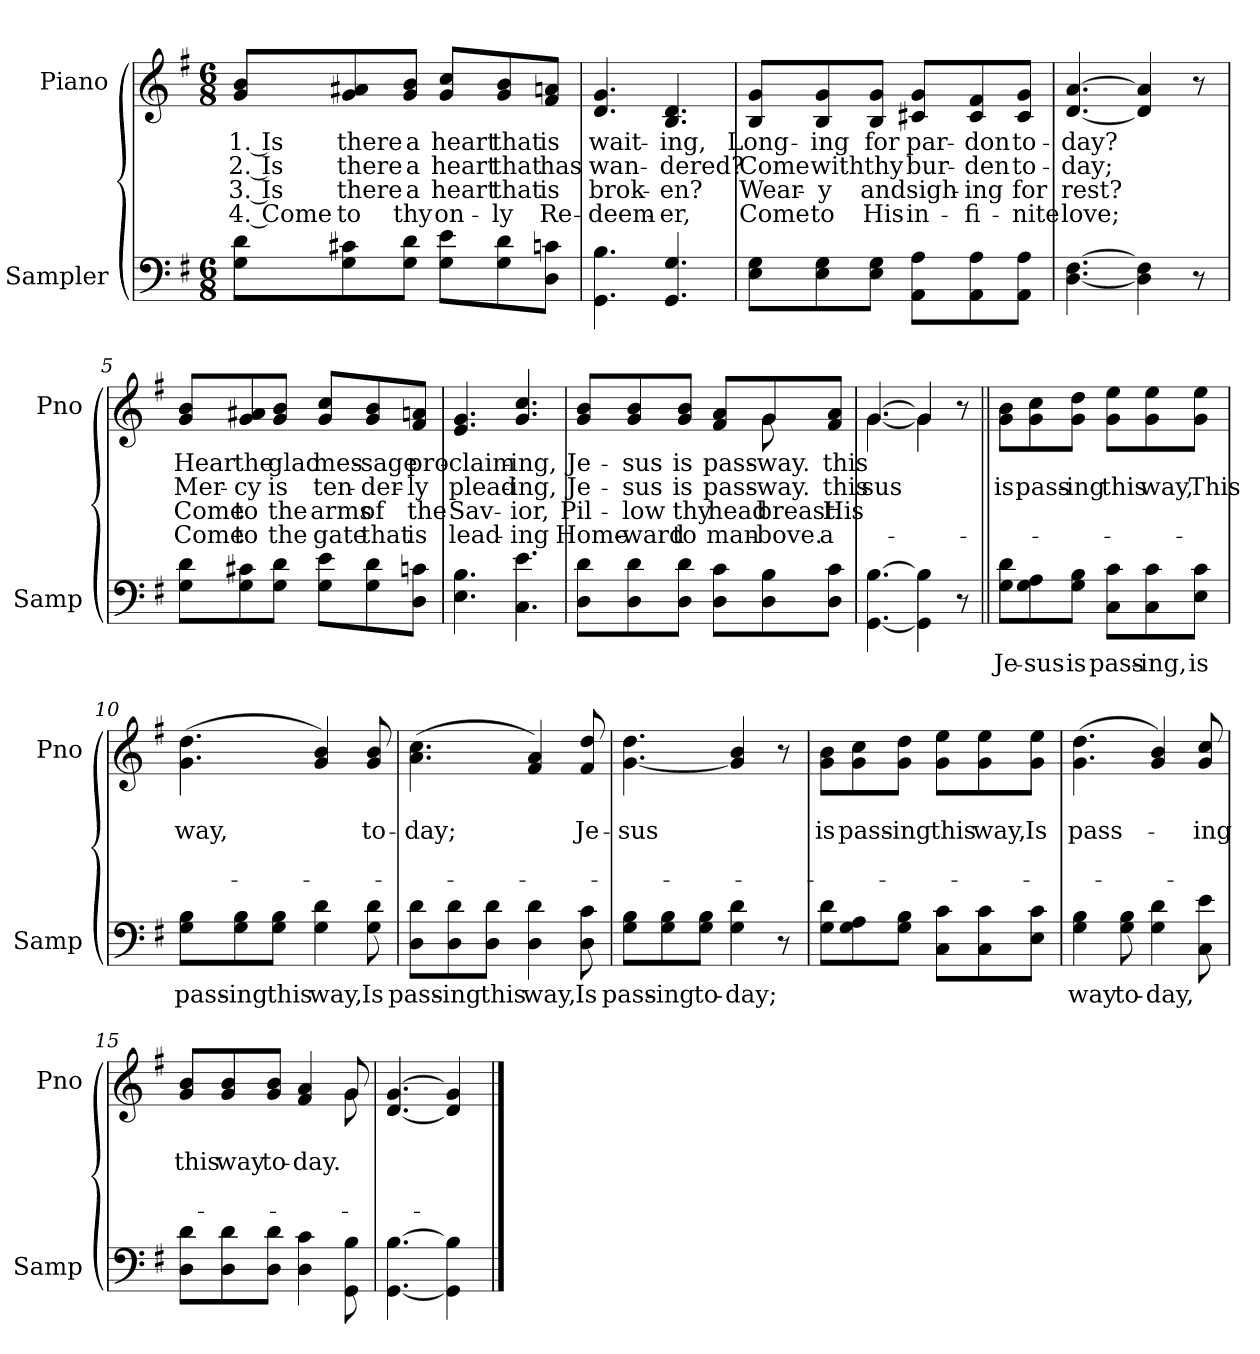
**kern	**text	**kern	**text	**text	**text	**text
*part2	*part2	*part1	*part1	*part1	*part1	*part1
*staff2	*staff2	*staff1	*staff1	*staff1	*staff1	*staff1
*I"Sampler	*	*I"Piano	*	*	*	*
*I'Samp	*	*I'Pno	*	*	*	*
*clefF4	*	*clefG2	*	*	*	*
*k[f#]	*	*k[f#]	*	*	*	*
*G:	*	*G:	*	*	*	*
*M6/8	*	*M6/8	*	*	*	*
=1	=1	=1	=1	=1	=1	=1
8G\ 8d\L	.	8g/ 8b/L	1. Is	2. Is	3. Is	4. Come
8G\ 8c#X\	.	8g/ 8a#X/	there	there	there	to
8G\ 8d\J	.	8g/ 8b/J	a	a	a	thy
8G\ 8e\L	.	8g/ 8cc/L	heart	heart	heart	on-
8G\ 8d\	.	8g/ 8b/	that	that	that	-ly
8D\ 8cn\J	.	8f#/ 8an/J	is	has	is	Re-
=2	=2	=2	=2	=2	=2	=2
4.GG 4.B	.	4.d 4.g	wait-	wan-	brok-	-deem-
4.GG 4.G	.	4.B 4.d	-ing,	-dered?	-en?	-er,
=3	=3	=3	=3	=3	=3	=3
8E\ 8G\L	.	8B/ 8g/L	Long-	Come	Wear-	Come
8E\ 8G\	.	8B/ 8g/	-ing	with	-y	to
8E\ 8G\J	.	8B/ 8g/J	for	thy	and	His
8AA\ 8A\L	.	8c#X/ 8g/L	par-	bur-	sigh-	in-
8AA\ 8A\	.	8c#/ 8f#/	-don	-den	-ing	-fi-
8AA\ 8A\J	.	8c#/ 8g/J	to-	to-	for	-nite
=4	=4	=4	=4	=4	=4	=4
[4.D [4.F#	.	[4.d [4.a	-day?	-day;	rest?	love;
4D] 4F#]	.	4d] 4a]	.	.	.	.
8r	.	8r	.	.	.	.
=5	=5	=5	=5	=5	=5	=5
8G\ 8d\L	.	8g/ 8b/L	Hear	Mer-	Come	Come
8G\ 8c#X\	.	8g/ 8a#X/	the	-cy	to	to
8G\ 8d\J	.	8g/ 8b/J	glad	is	the	the
8G\ 8e\L	.	8g/ 8cc/L	mes-	ten-	arms	gate
8G\ 8d\	.	8g/ 8b/	-sage	-der-	of	that
8D\ 8cn\J	.	8f#/ 8an/J	pro-	-ly	the	is
=6	=6	=6	=6	=6	=6	=6
4.E 4.B	.	4.e 4.g	-claim-	plead-	Sav-	lead-
4.C 4.e	.	4.g 4.cc	-ing,	-ing,	-ior,	-ing
=7	=7	=7	=7	=7	=7	=7
*	*	*^	*	*	*	*
8D\ 8d\L	.	8g/ 8b/L	2ryy	Je-	Je-	Pil-	Home-
8D\ 8d\	.	8g/ 8b/	.	-sus	-sus	-low	-ward
8D\ 8d\J	.	8g/ 8b/J	.	is	is	thy	to
8D\ 8c\L	.	8f#/ 8a/L	.	pass-	pass-	head	man-
8D\ 8B\	.	8g/	8g	way.	way.	breast.	-bove.
8D\ 8c\J	.	8f#/ 8a/J	8ryy	this	this	His	a-
=8	=8	=8	=8	=8	=8	=8	=8
[4.GG [4.B	.	[4.g/	[4.g	.	-sus	.	.
4GG] 4B]	.	4g/]	4g]	.	.	.	.
8r	.	8r	8ryy	.	.	.	.
=9||	=9||	=9||	=9||	=9||	=9||	=9||	=9||
!	!	!LO:TX:t=Refrain	!	!	!	!	!
*	*	*v	*v	*	*	*	*
8G\ 8d\L	Je-	8g\ 8b\L	.	is	.	.
8G\ 8A\	-sus	8g\ 8cc\	.	pass-	.	.
8G\ 8B\J	is	8g\ 8dd\J	.	-ing	.	.
8C\ 8c\L	pass-	8g\ 8ee\L	.	this	.	.
8C\ 8c\	-ing,	8g\ 8ee\	.	way,	.	.
8E\ 8c\J	is	8g\ 8ee\J	.	This	.	.
=10	=10	=10	=10	=10	=10	=10
8G\ 8B\L	pass-	(4.g 4.dd	.	way,	.	.
8G\ 8B\	-ing	.	.	.	.	.
8G\ 8B\J	this	.	.	.	.	.
4G 4d	way,	4g 4b)	.	.	.	.
8G 8d	Is	8g 8b	.	to-	.	.
=11	=11	=11	=11	=11	=11	=11
8D\ 8d\L	pass-	(4.a 4.cc	.	-day;	.	.
8D\ 8d\	-ing	.	.	.	.	.
8D\ 8d\J	this	.	.	.	.	.
4D 4d	way,	4f# 4a)	.	.	.	.
8D 8c	Is	8f# 8dd	.	Je-	.	.
=12	=12	=12	=12	=12	=12	=12
8G\ 8B\L	pass-	[4.g 4.dd	.	-sus	.	.
8G\ 8B\	-ing	.	.	.	.	.
8G\ 8B\J	to-	.	.	.	.	.
4G 4d	-day;	4g] 4b	.	.	.	.
8r	.	8r	.	.	.	.
=13	=13	=13	=13	=13	=13	=13
8G\ 8d\L	.	8g\ 8b\L	.	is	.	.
8G\ 8A\	.	8g\ 8cc\	.	pass-	.	.
8G\ 8B\J	.	8g\ 8dd\J	.	-ing	.	.
8C\ 8c\L	.	8g\ 8ee\L	.	this	.	.
8C\ 8c\	.	8g\ 8ee\	.	way,	.	.
8E\ 8c\J	.	8g\ 8ee\J	.	Is	.	.
=14	=14	=14	=14	=14	=14	=14
4G 4B	way	(4.g 4.dd	.	pass-	.	.
8G 8B	to-	.	.	.	.	.
4G 4d	-day,	4g 4b)	.	.	.	.
8C 8e	.	8g 8cc	.	-ing	.	.
=15	=15	=15	=15	=15	=15	=15
*	*	*^	*	*	*	*
8D\ 8d\L	.	8g/ 8b/L	8ryy	.	this	.	.
*	*	*v	*v	*	*	*	*
8D\ 8d\	.	8g/ 8b/	.	way	.	.
8D\ 8d\J	.	8g/ 8b/J	.	to-	.	.
4D 4c	.	4f# 4a	.	-day.	.	.
*	*	*^	*	*	*	*
8GG 8B	.	8g/	8g	.	.	.	.
*	*	*v	*v	*	*	*	*
=16	=16	=16	=16	=16	=16	=16
[4.GG [4.B	.	[4.d [4.g	.	.	.	.
4GG] 4B]	.	4d] 4g]	.	.	.	.
==	==	==	==	==	==	==
*-	*-	*-	*-	*-	*-	*-
